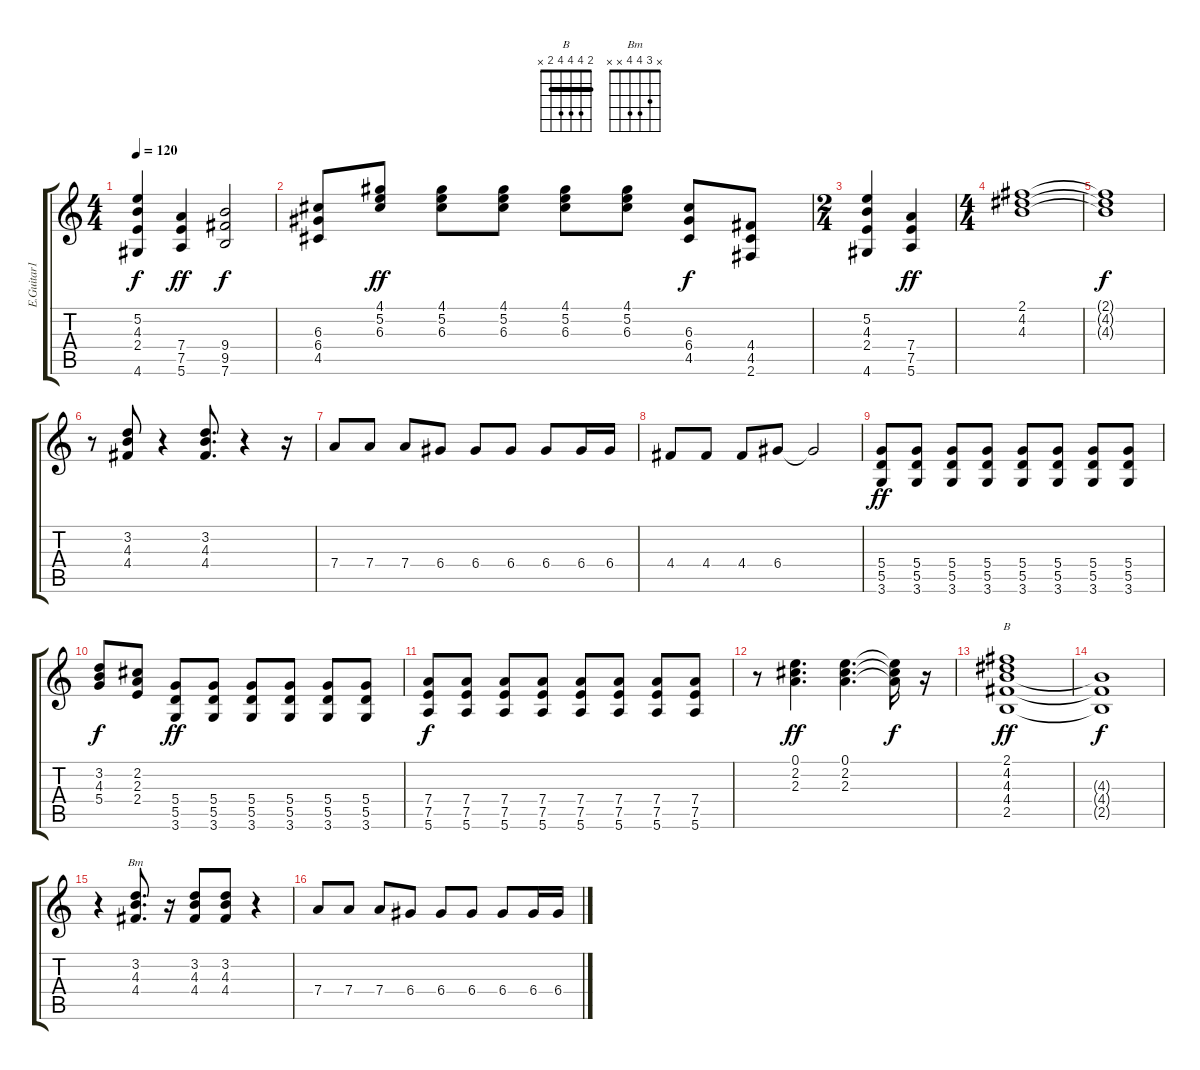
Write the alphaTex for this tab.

\track ("E.Guitar1  (GS) " "E.Guitar1 ") {instrument overdrivenguitar}
\staff {score tabs}
\tuning (E4 B3 G3 D3 A2 E2) {hide}
\chord ("B" 2 4 4 4 2 x) {barre 2}
\chord ("Bm" x 3 4 4 x x)
\ts (4 4)
\tempo 120
\clef g2
\ks c
(5.2 4.3 2.4 4.6).4{dy f} (7.4 7.5 5.6).4{dy ff} (9.4 9.5 7.6).2{dy f} |
(6.3 6.4 4.5).8 (4.1 5.2 6.3).8{dy ff} (4.1 5.2 6.3).8 (4.1 5.2 6.3).8 (4.1 5.2 6.3).8 (4.1 5.2 6.3).8 (6.3 6.4 4.5).8{dy f} (4.4 4.5 2.6).8 |
\ts (2 4)
(5.2 4.3 2.4 4.6).4 (7.4 7.5 5.6).4{dy ff} |
\ts (4 4)
(2.1 4.2 4.3).1 |
(2.1{t} 4.2{t} 4.3{t}).1{dy f} |
r.8 (3.2 4.3 4.4).8 r.4 (3.2 4.3 4.4).8{d} r.4 r.16 |
7.4.8{instrument electricguitarmuted} 7.4.8 7.4.8 6.4.8 6.4.8 6.4.8 6.4.8 6.4.16 6.4.16 |
4.4.8 4.4.8 4.4.8 6.4.8{instrument distortionguitar} 6.4{t}.2 |
(5.4 5.5 3.6).8{dy ff instrument overdrivenguitar} (5.4 5.5 3.6).8 (5.4 5.5 3.6).8 (5.4 5.5 3.6).8 (5.4 5.5 3.6).8 (5.4 5.5 3.6).8 (5.4 5.5 3.6).8 (5.4 5.5 3.6).8 |
(3.2 4.3 5.4).8{dy f} (2.2 2.3 2.4).8 (5.4 5.5 3.6).8{dy ff} (5.4 5.5 3.6).8 (5.4 5.5 3.6).8 (5.4 5.5 3.6).8 (5.4 5.5 3.6).8 (5.4 5.5 3.6).8 |
(7.4 7.5 5.6).8{dy f} (7.4 7.5 5.6).8 (7.4 7.5 5.6).8 (7.4 7.5 5.6).8 (7.4 7.5 5.6).8 (7.4 7.5 5.6).8 (7.4 7.5 5.6).8 (7.4 7.5 5.6).8 |
r.8 (0.1 2.2 2.3).4{d dy ff} (0.1 2.2 2.3).4{d} (0.1{t} 2.2{t} 2.3{t}).16{dy f} r.16 |
(2.1 4.2 4.3 4.4 2.5).1{ch "B" dy ff} |
(4.3{t} 4.4{t} 2.5{t}).1{dy f} |
r.4 (3.2 4.3 4.4).8{d ch "Bm"} r.16 (3.2 4.3 4.4).8 (3.2 4.3 4.4).8 r.4 |
7.4.8{instrument electricguitarmuted} 7.4.8 7.4.8 6.4.8 6.4.8 6.4.8 6.4.8 6.4.16 6.4.16
